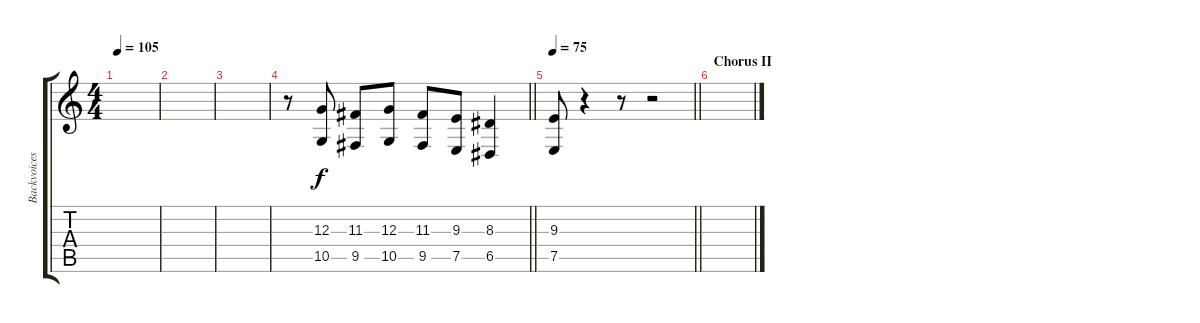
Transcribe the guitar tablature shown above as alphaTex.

\track ("Backvoices" "Backvoices") {instrument synthstrings2}
\staff {score tabs}
\tuning (E4 B3 G3 D3 A2 E2) {hide}
\ts (4 4)
\tempo 105
\clef g2
\ks c
|
|
|
\barLineRight lightlight
r.8 (12.3 10.5).8 (11.3 9.5).8 (12.3 10.5).8 (11.3 9.5).8 (9.3 7.5).8 (8.3 6.5).4 |
\tempo 75
\barLineRight lightlight
(9.3 7.5).8 r.4 r.8 r.2 |
\section ("" "Chorus II")
